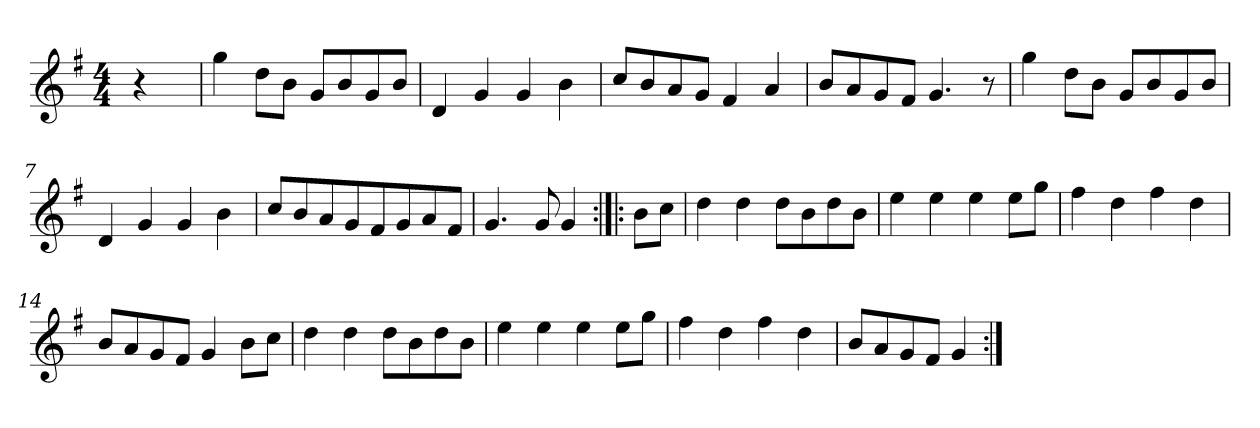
**kern
*part1
*staff1
*clefG2
*k[f#]
*G:
*M4/4
=1
4r
=2
4gg\
8dd\L
8b\J
8g/L
8b/
8g/
8b/J
=3
4d/
4g/
4g/
4b\
=4
8cc/L
8b/
8a/
8g/J
4f#/
4a/
=5
8b/L
8a/
8g/
8f#/J
4.g/
8r
=6
4gg\
8dd\L
8b\J
8g/L
8b/
8g/
8b/J
=7
4d/
4g/
4g/
4b\
=8
8cc/L
8b/
8a/
8g/
8f#/
8g/
8a/
8f#/J
!!LO:LB:g=z
=9
4.g/
8g/
4g/
=10:|!|:
8b\L
8cc\J
=11
4dd\
4dd\
8dd\L
8b\
8dd\
8b\J
=12
4ee\
4ee\
4ee\
8ee\L
8gg\J
=13
4ff#\
4dd\
4ff#\
4dd\
=14
8b/L
8a/
8g/
8f#/J
4g/
8b\L
8cc\J
=15
4dd\
4dd\
8dd\L
8b\
8dd\
8b\J
=16
4ee\
4ee\
4ee\
8ee\L
8gg\J
!!LO:LB:g=z
=17
4ff#\
4dd\
4ff#\
4dd\
=18
8b/L
8a/
8g/
8f#/J
4g/
=:|!
*-
